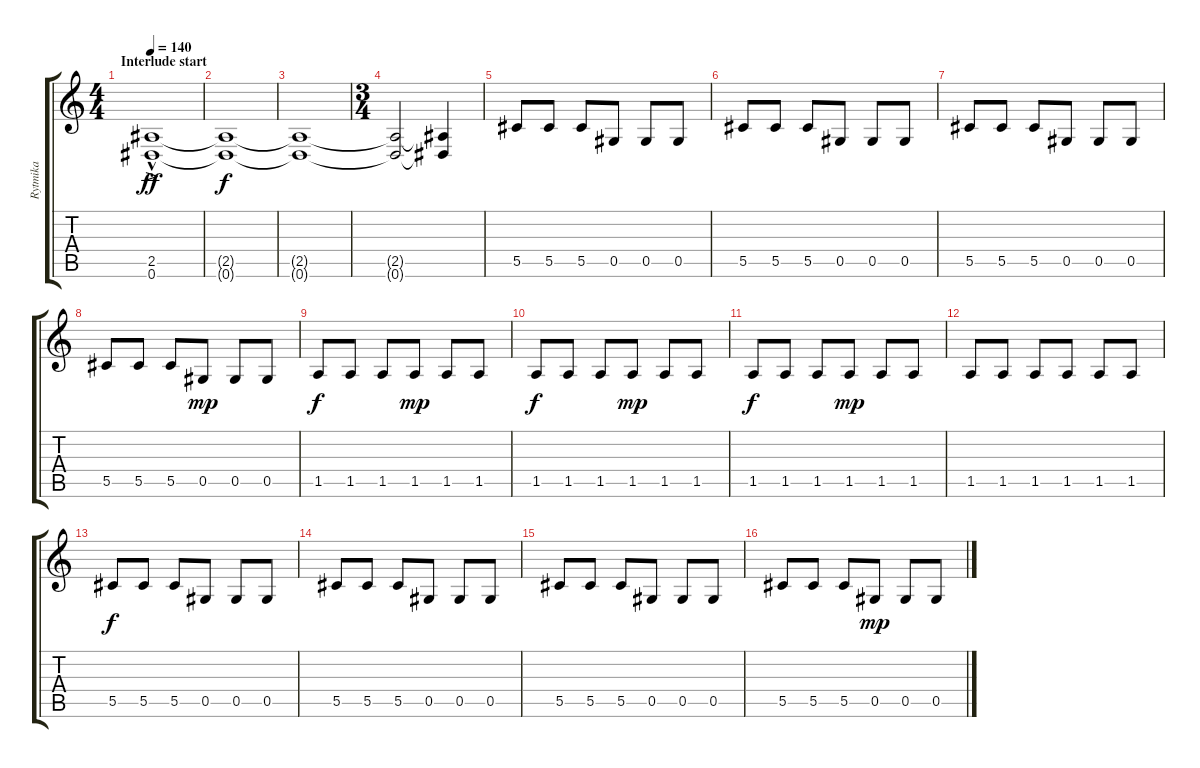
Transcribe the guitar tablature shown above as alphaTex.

\track ("Rytmika" "Rytmika") {instrument overdrivenguitar}
\staff {score tabs}
\tuning (Eb4 Bb3 Gb3 Db3 Ab2 Eb2) {hide}
\ts (4 4)
\section ("" "Interlude start")
\tempo 140
\clef g2
\ks c
(2.5{hac} 0.6{ac}).1{dy ff} |
(2.5{t} 0.6{t}).1{dy f} |
(2.5{t} 0.6{t}).1 |
\ts (3 4)
(2.5{t} 0.6{t}).2 (2.5{t} 0.6{t}).4 |
5.5.8{volume 11} 5.5.8 5.5.8 0.5.8 0.5.8 0.5.8 |
5.5.8 5.5.8 5.5.8 0.5.8 0.5.8 0.5.8 |
5.5.8 5.5.8 5.5.8 0.5.8 0.5.8 0.5.8 |
5.5.8 5.5.8 5.5.8 0.5.8{dy mp} 0.5.8 0.5.8 |
1.5.8{dy f} 1.5.8 1.5.8 1.5.8{dy mp} 1.5.8 1.5.8 |
1.5.8{dy f} 1.5.8 1.5.8 1.5.8{dy mp} 1.5.8 1.5.8 |
1.5.8{dy f} 1.5.8 1.5.8 1.5.8{dy mp} 1.5.8 1.5.8 |
1.5.8 1.5.8 1.5.8 1.5.8 1.5.8 1.5.8 |
5.5.8{dy f} 5.5.8 5.5.8 0.5.8 0.5.8 0.5.8 |
5.5.8 5.5.8 5.5.8 0.5.8 0.5.8 0.5.8 |
5.5.8 5.5.8 5.5.8 0.5.8 0.5.8 0.5.8 |
5.5.8 5.5.8 5.5.8 0.5.8{dy mp} 0.5.8 0.5.8
